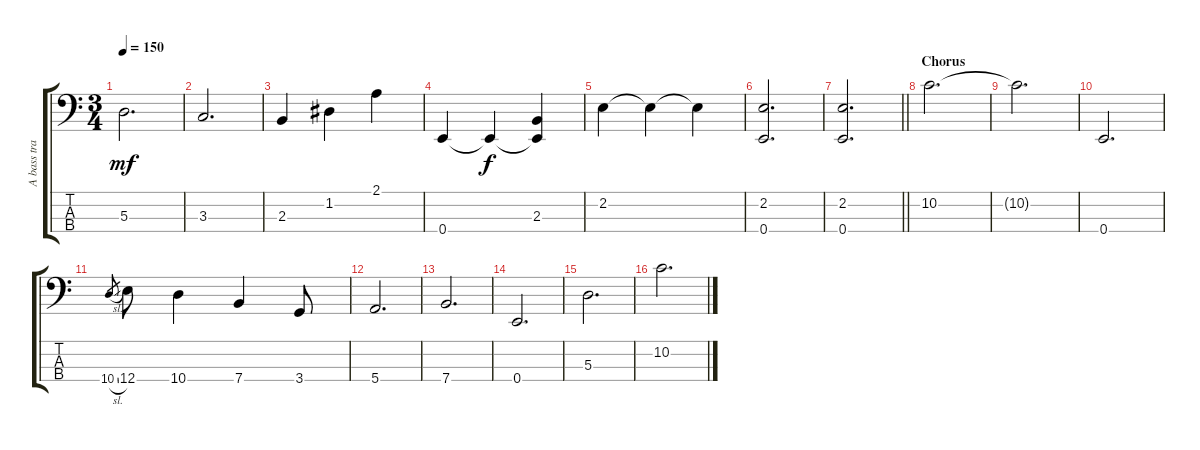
\track ("A bass track I added for fun" "A bass tra") {instrument electricbassfinger}
\staff {score tabs}
\tuning (G2 D2 A1 E1) {hide}
\ts (3 4)
\tempo 150
\clef f4
\ks c
5.3.2{d dy mf} |
3.3.2{d} |
2.3.4 1.2.4 2.1.4 |
0.4.4 0.4{t}.4{dy f} (2.3 0.4{t}).4 |
2.2.4 2.2{t}.4 2.2{t}.4 |
(2.2 0.4).2{d} |
\barLineRight lightlight
(2.2 0.4).2{d} |
\section ("" "Chorus")
10.2.2{d} |
10.2{t}.2{d} |
0.4.2{d} |
10.4{sl}.8{gr} 12.4.8 10.4.4 7.4.4 3.4.8 |
5.4.2{d} |
7.4.2{d} |
0.4.2{d} |
5.3.2{d} |
10.2.2{d}
